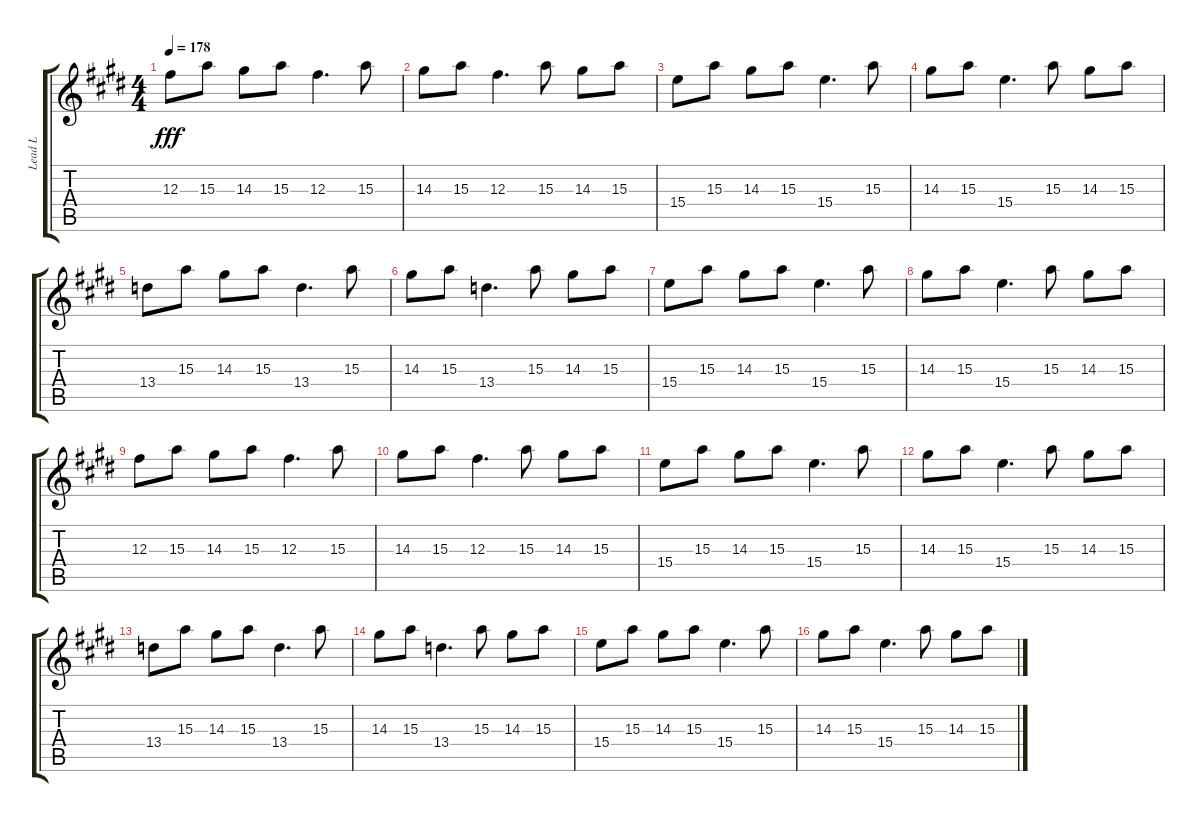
\track ("Lead L" "Lead L") {instrument distortionguitar}
\staff {score tabs}
\tuning (Eb4 Bb3 Gb3 Db3 Ab2 Db2) {hide}
\ts (4 4)
\tempo 178
\clef g2
\ks e
12.3.8{dy fff} 15.3.8 14.3.8 15.3.8 12.3.4{d} 15.3.8 |
14.3.8 15.3.8 12.3.4{d} 15.3.8 14.3.8 15.3.8 |
15.4.8 15.3.8 14.3.8 15.3.8 15.4.4{d} 15.3.8 |
14.3.8 15.3.8 15.4.4{d} 15.3.8 14.3.8 15.3.8 |
13.4.8 15.3.8 14.3.8 15.3.8 13.4.4{d} 15.3.8 |
14.3.8 15.3.8 13.4.4{d} 15.3.8 14.3.8 15.3.8 |
15.4.8 15.3.8 14.3.8 15.3.8 15.4.4{d} 15.3.8 |
14.3.8 15.3.8 15.4.4{d} 15.3.8 14.3.8 15.3.8 |
12.3.8 15.3.8 14.3.8 15.3.8 12.3.4{d} 15.3.8 |
14.3.8 15.3.8 12.3.4{d} 15.3.8 14.3.8 15.3.8 |
15.4.8 15.3.8 14.3.8 15.3.8 15.4.4{d} 15.3.8 |
14.3.8 15.3.8 15.4.4{d} 15.3.8 14.3.8 15.3.8 |
13.4.8 15.3.8 14.3.8 15.3.8 13.4.4{d} 15.3.8 |
14.3.8 15.3.8 13.4.4{d} 15.3.8 14.3.8 15.3.8 |
15.4.8 15.3.8 14.3.8 15.3.8 15.4.4{d} 15.3.8 |
14.3.8 15.3.8 15.4.4{d} 15.3.8 14.3.8 15.3.8
